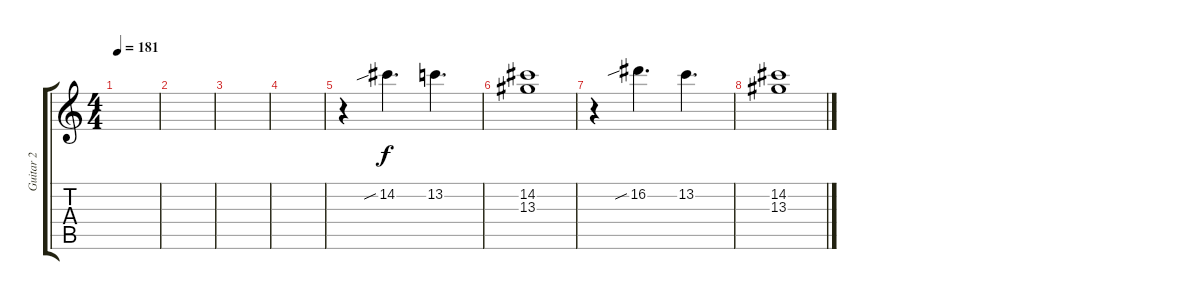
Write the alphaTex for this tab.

\track ("Guitar 2" "Guitar 2") {instrument distortionguitar}
\staff {score tabs}
\tuning (E4 B3 G3 D3 A2 E2) {hide}
\ts (4 4)
\tempo 181
\clef g2
\ks c
|
|
|
|
r.4 14.2{sib}.4{d} 13.2.4{d} |
(14.2 13.3).1 |
r.4 16.2{sib}.4{d} 13.2.4{d} |
(14.2 13.3).1
